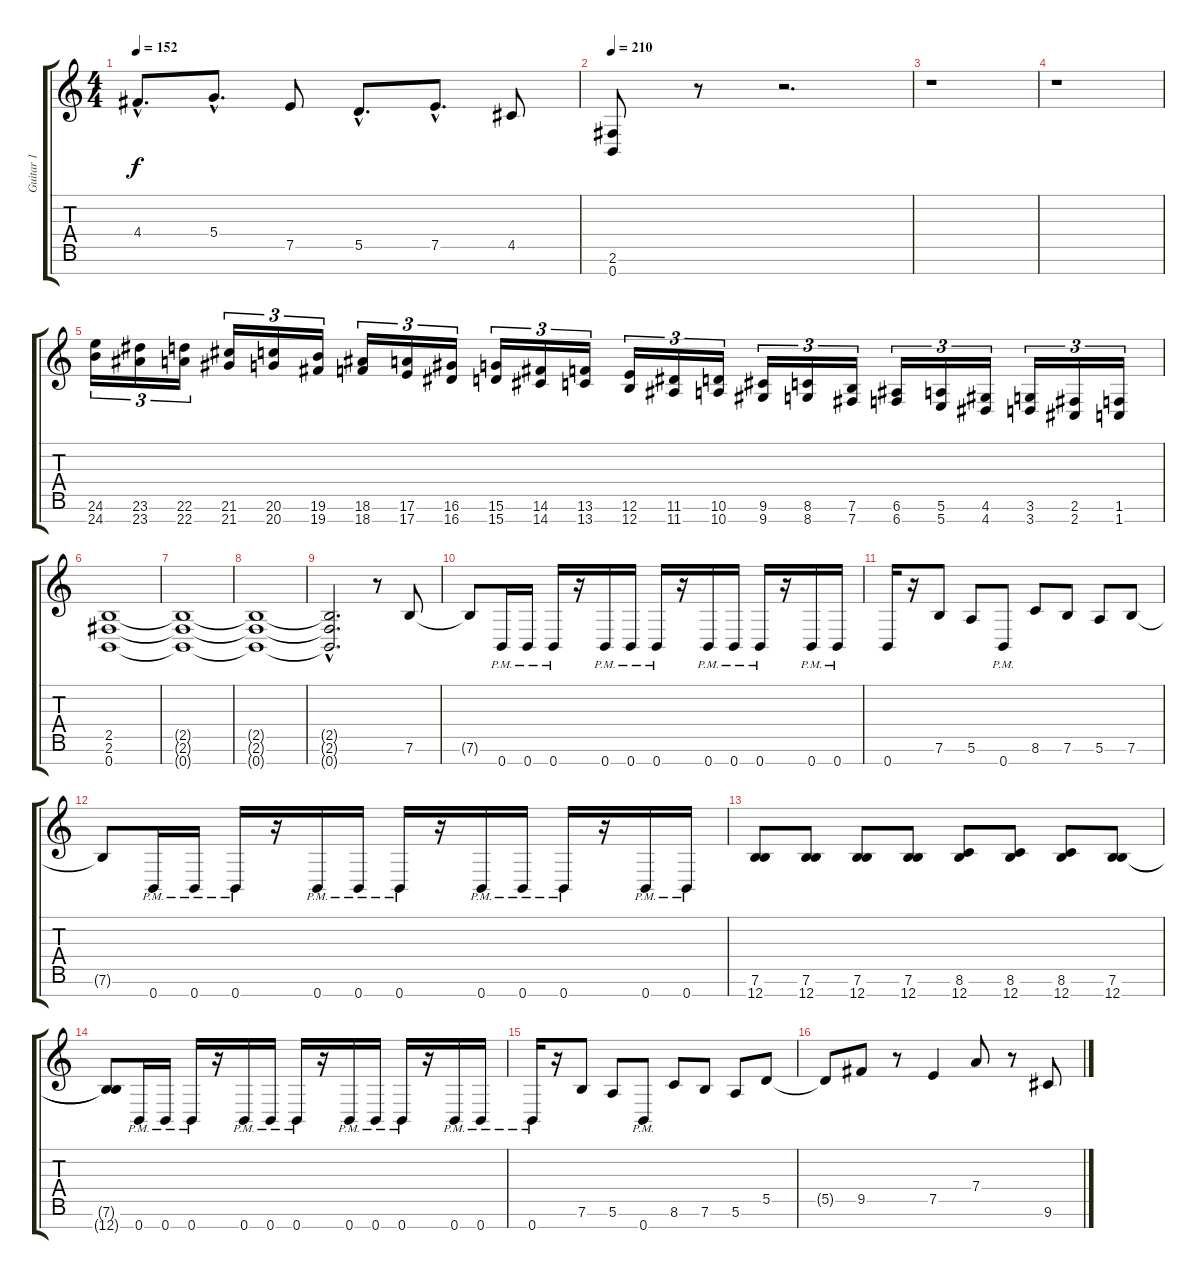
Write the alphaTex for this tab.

\track ("Guitar 1" "Guitar 1") {instrument distortionguitar}
\staff {score tabs}
\tuning (E4 B3 G3 D3 A2 E2 B1) {hide}
\ts (4 4)
\tempo 152
\clef g2
\ks c
4.4{hac}.8{d dy f} 5.4{hac}.8{d} 7.5.8 5.5{hac}.8{d} 7.5{hac}.8{d} 4.5.8 |
\tempo 210
(2.6 0.7).8 r.8 r.2{d} |
r.1 |
r.1 |
(24.6 24.7).16{tu (3 2) instrument guitarfretnoise} (23.6 23.7).16{tu (3 2)} (22.6 22.7).16{tu (3 2)} (21.6 21.7).16{tu (3 2)} (20.6 20.7).16{tu (3 2)} (19.6 19.7).16{tu (3 2)} (18.6 18.7).16{tu (3 2)} (17.6 17.7).16{tu (3 2)} (16.6 16.7).16{tu (3 2)} (15.6 15.7).16{tu (3 2)} (14.6 14.7).16{tu (3 2)} (13.6 13.7).16{tu (3 2)} (12.6 12.7).16{tu (3 2)} (11.6 11.7).16{tu (3 2)} (10.6 10.7).16{tu (3 2)} (9.6 9.7).16{tu (3 2)} (8.6 8.7).16{tu (3 2)} (7.6 7.7).16{tu (3 2)} (6.6 6.7).16{tu (3 2)} (5.6 5.7).16{tu (3 2)} (4.6 4.7).16{tu (3 2)} (3.6 3.7).16{tu (3 2)} (2.6 2.7).16{tu (3 2)} (1.6 1.7).16{tu (3 2)} |
(2.5 2.6 0.7).1{instrument distortionguitar} |
(2.5{t} 2.6{t} 0.7{t}).1 |
(2.5{t} 2.6{t} 0.7{t}).1 |
(2.5{hac t} 2.6{hac t} 0.7{hac t}).2{d} r.8 7.6.8 |
7.6{t}.8 0.7{pm}.16 0.7{pm}.16 0.7{pm}.16 r.16 0.7{pm}.16 0.7{pm}.16 0.7{pm}.16 r.16 0.7{pm}.16 0.7{pm}.16 0.7{pm}.16 r.16 0.7{pm}.16 0.7{pm}.16 |
0.7.16 r.16 7.6.8 5.6.8 0.7{pm}.8 8.6.8 7.6.8 5.6.8 7.6.8 |
7.6{t}.8 0.7{pm}.16 0.7{pm}.16 0.7{pm}.16 r.16 0.7{pm}.16 0.7{pm}.16 0.7{pm}.16 r.16 0.7{pm}.16 0.7{pm}.16 0.7{pm}.16 r.16 0.7{pm}.16 0.7{pm}.16 |
(7.6 12.7).8 (7.6 12.7).8 (7.6 12.7).8 (7.6 12.7).8 (8.6 12.7).8 (8.6 12.7).8 (8.6 12.7).8 (7.6 12.7).8 |
(7.6{t} 12.7{t}).8 0.7{pm}.16 0.7{pm}.16 0.7{pm}.16 r.16 0.7{pm}.16 0.7{pm}.16 0.7{pm}.16 r.16 0.7{pm}.16 0.7{pm}.16 0.7{pm}.16 r.16 0.7{pm}.16 0.7{pm}.16 |
0.7{pm}.16 r.16 7.6.8 5.6.8 0.7{pm}.8 8.6.8 7.6.8 5.6.8 5.5.8 |
5.5{t}.8 9.5.8 r.8 7.5.4 7.4.8 r.8 9.6.8
